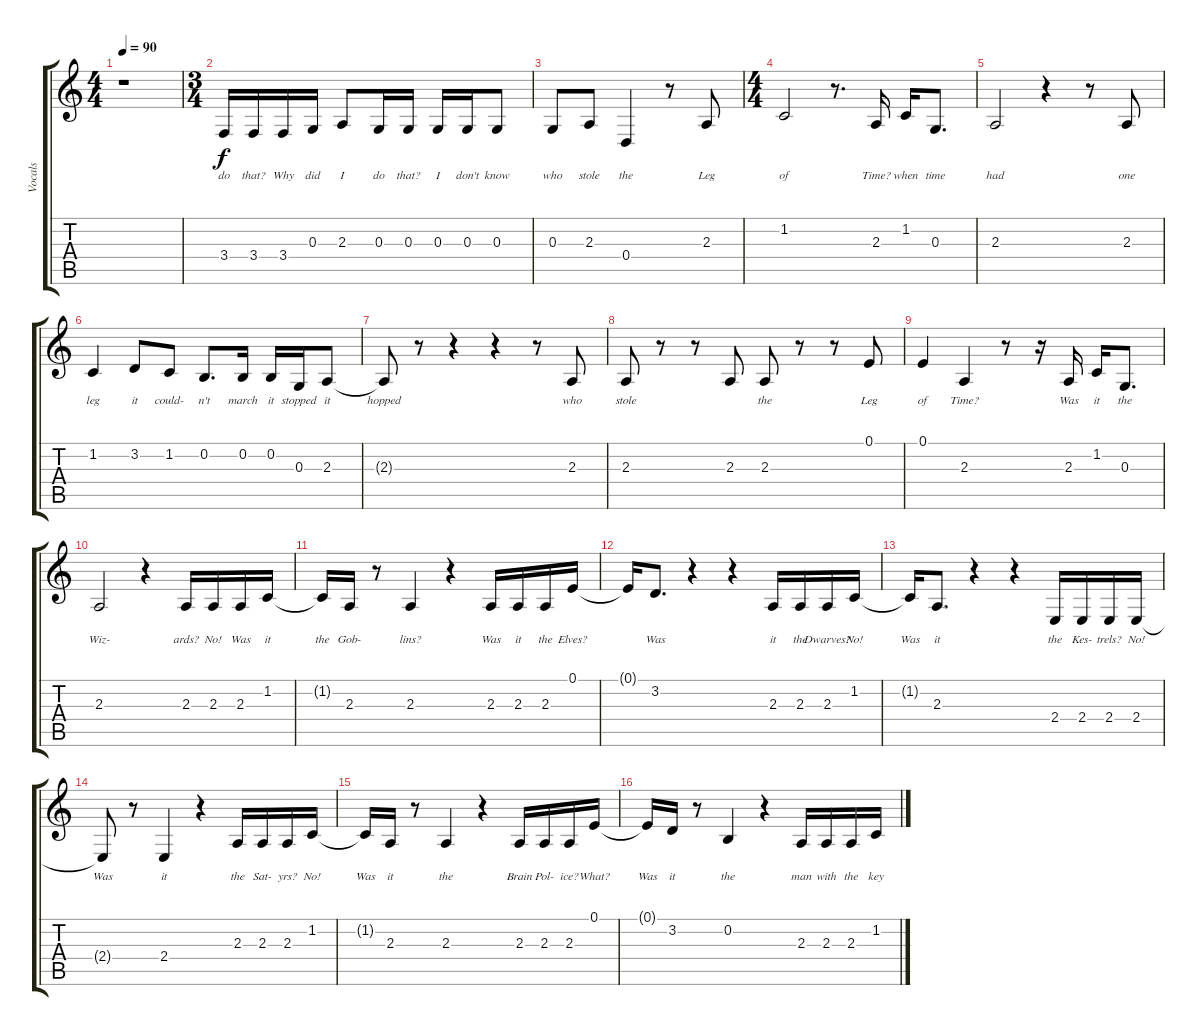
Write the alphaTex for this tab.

\track ("Vocals" "Vocals") {instrument lead6voice}
\staff {score tabs}
\tuning (E4 B3 G3 D3 A2 E2) {hide}
\ts (4 4)
\tempo 90
\clef g2
\ks c
r.1{dy f} |
\ts (3 4)
3.4.16{lyrics (0 "do") lyrics (1 "") lyrics (2 "") lyrics (3 "") lyrics (4 "")} 3.4.16{lyrics (0 "that?") lyrics (1 "") lyrics (2 "") lyrics (3 "") lyrics (4 "")} 3.4.16{lyrics (0 "Why") lyrics (1 "") lyrics (2 "") lyrics (3 "") lyrics (4 "")} 0.3.16{lyrics (0 "did") lyrics (1 "") lyrics (2 "") lyrics (3 "") lyrics (4 "")} 2.3.8{lyrics (0 "I") lyrics (1 "") lyrics (2 "") lyrics (3 "") lyrics (4 "")} 0.3.16{lyrics (0 "do") lyrics (1 "") lyrics (2 "") lyrics (3 "") lyrics (4 "")} 0.3.16{lyrics (0 "that?") lyrics (1 "") lyrics (2 "") lyrics (3 "") lyrics (4 "")} 0.3.16{lyrics (0 "I") lyrics (1 "") lyrics (2 "") lyrics (3 "") lyrics (4 "")} 0.3.16{lyrics (0 "don't") lyrics (1 "") lyrics (2 "") lyrics (3 "") lyrics (4 "")} 0.3.8{lyrics (0 "know") lyrics (1 "") lyrics (2 "") lyrics (3 "") lyrics (4 "")} |
0.3.8{lyrics (0 "who") lyrics (1 "") lyrics (2 "") lyrics (3 "") lyrics (4 "")} 2.3.8{lyrics (0 "stole") lyrics (1 "") lyrics (2 "") lyrics (3 "") lyrics (4 "")} 0.4.4{lyrics (0 "the") lyrics (1 "") lyrics (2 "") lyrics (3 "") lyrics (4 "")} r.8 2.3.8{lyrics (0 "Leg") lyrics (1 "") lyrics (2 "") lyrics (3 "") lyrics (4 "")} |
\ts (4 4)
1.2.2{lyrics (0 "of") lyrics (1 "") lyrics (2 "") lyrics (3 "") lyrics (4 "")} r.8{d} 2.3.16{lyrics (0 "Time?") lyrics (1 "") lyrics (2 "") lyrics (3 "") lyrics (4 "")} 1.2.16{lyrics (0 "when") lyrics (1 "") lyrics (2 "") lyrics (3 "") lyrics (4 "")} 0.3.8{d lyrics (0 "time") lyrics (1 "") lyrics (2 "") lyrics (3 "") lyrics (4 "")} |
2.3.2{lyrics (0 "had") lyrics (1 "") lyrics (2 "") lyrics (3 "") lyrics (4 "")} r.4 r.8 2.3.8{lyrics (0 "one") lyrics (1 "") lyrics (2 "") lyrics (3 "") lyrics (4 "")} |
1.2.4{lyrics (0 "leg") lyrics (1 "") lyrics (2 "") lyrics (3 "") lyrics (4 "")} 3.2.8{lyrics (0 "it") lyrics (1 "") lyrics (2 "") lyrics (3 "") lyrics (4 "")} 1.2.8{lyrics (0 "could-") lyrics (1 "") lyrics (2 "") lyrics (3 "") lyrics (4 "")} 0.2.8{d lyrics (0 "n't") lyrics (1 "") lyrics (2 "") lyrics (3 "") lyrics (4 "")} 0.2.16{lyrics (0 "march") lyrics (1 "") lyrics (2 "") lyrics (3 "") lyrics (4 "")} 0.2.16{lyrics (0 "it") lyrics (1 "") lyrics (2 "") lyrics (3 "") lyrics (4 "")} 0.3.16{lyrics (0 "stopped") lyrics (1 "") lyrics (2 "") lyrics (3 "") lyrics (4 "")} 2.3.8{lyrics (0 "it") lyrics (1 "") lyrics (2 "") lyrics (3 "") lyrics (4 "")} |
2.3{t}.8{lyrics (0 "hopped") lyrics (1 "") lyrics (2 "") lyrics (3 "") lyrics (4 "")} r.8 r.4 r.4 r.8 2.3.8{lyrics (0 "who") lyrics (1 "") lyrics (2 "") lyrics (3 "") lyrics (4 "")} |
2.3.8{lyrics (0 "stole") lyrics (1 "") lyrics (2 "") lyrics (3 "") lyrics (4 "")} r.8 r.8 2.3.8{lyrics (0 "") lyrics (1 "") lyrics (2 "") lyrics (3 "") lyrics (4 "")} 2.3.8{lyrics (0 "the") lyrics (1 "") lyrics (2 "") lyrics (3 "") lyrics (4 "")} r.8 r.8 0.1.8{lyrics (0 "Leg") lyrics (1 "") lyrics (2 "") lyrics (3 "") lyrics (4 "")} |
0.1.4{lyrics (0 "of") lyrics (1 "") lyrics (2 "") lyrics (3 "") lyrics (4 "")} 2.3.4{lyrics (0 "Time?") lyrics (1 "") lyrics (2 "") lyrics (3 "") lyrics (4 "")} r.8 r.16 2.3.16{lyrics (0 "Was") lyrics (1 "") lyrics (2 "") lyrics (3 "") lyrics (4 "")} 1.2.16{lyrics (0 "it") lyrics (1 "") lyrics (2 "") lyrics (3 "") lyrics (4 "")} 0.3.8{d lyrics (0 "the") lyrics (1 "") lyrics (2 "") lyrics (3 "") lyrics (4 "")} |
2.3.2{lyrics (0 "Wiz-") lyrics (1 "") lyrics (2 "") lyrics (3 "") lyrics (4 "")} r.4 2.3.16{lyrics (0 "ards?") lyrics (1 "") lyrics (2 "") lyrics (3 "") lyrics (4 "")} 2.3.16{lyrics (0 "No!") lyrics (1 "") lyrics (2 "") lyrics (3 "") lyrics (4 "")} 2.3.16{lyrics (0 "Was") lyrics (1 "") lyrics (2 "") lyrics (3 "") lyrics (4 "")} 1.2.16{lyrics (0 "it") lyrics (1 "") lyrics (2 "") lyrics (3 "") lyrics (4 "")} |
1.2{t}.16{lyrics (0 "the") lyrics (1 "") lyrics (2 "") lyrics (3 "") lyrics (4 "")} 2.3.16{lyrics (0 "Gob-") lyrics (1 "") lyrics (2 "") lyrics (3 "") lyrics (4 "")} r.8 2.3.4{lyrics (0 "lins?") lyrics (1 "") lyrics (2 "") lyrics (3 "") lyrics (4 "")} r.4 2.3.16{lyrics (0 "Was") lyrics (1 "") lyrics (2 "") lyrics (3 "") lyrics (4 "")} 2.3.16{lyrics (0 "it") lyrics (1 "") lyrics (2 "") lyrics (3 "") lyrics (4 "")} 2.3.16{lyrics (0 "the") lyrics (1 "") lyrics (2 "") lyrics (3 "") lyrics (4 "")} 0.1.16{lyrics (0 "Elves?") lyrics (1 "") lyrics (2 "") lyrics (3 "") lyrics (4 "")} |
0.1{t}.16{lyrics (0 "") lyrics (1 "") lyrics (2 "") lyrics (3 "") lyrics (4 "")} 3.2.8{d lyrics (0 "Was") lyrics (1 "") lyrics (2 "") lyrics (3 "") lyrics (4 "")} r.4 r.4 2.3.16{lyrics (0 "it") lyrics (1 "") lyrics (2 "") lyrics (3 "") lyrics (4 "")} 2.3.16{lyrics (0 "the") lyrics (1 "") lyrics (2 "") lyrics (3 "") lyrics (4 "")} 2.3.16{lyrics (0 "Dwarves?") lyrics (1 "") lyrics (2 "") lyrics (3 "") lyrics (4 "")} 1.2.16{lyrics (0 "No!") lyrics (1 "") lyrics (2 "") lyrics (3 "") lyrics (4 "")} |
1.2{t}.16{lyrics (0 "Was") lyrics (1 "") lyrics (2 "") lyrics (3 "") lyrics (4 "")} 2.3.8{d lyrics (0 "it") lyrics (1 "") lyrics (2 "") lyrics (3 "") lyrics (4 "")} r.4 r.4 2.4.16{lyrics (0 "the") lyrics (1 "") lyrics (2 "") lyrics (3 "") lyrics (4 "")} 2.4.16{lyrics (0 "Kes-") lyrics (1 "") lyrics (2 "") lyrics (3 "") lyrics (4 "")} 2.4.16{lyrics (0 "trels?") lyrics (1 "") lyrics (2 "") lyrics (3 "") lyrics (4 "")} 2.4.16{lyrics (0 "No!") lyrics (1 "") lyrics (2 "") lyrics (3 "") lyrics (4 "")} |
2.4{t}.8{lyrics (0 "Was") lyrics (1 "") lyrics (2 "") lyrics (3 "") lyrics (4 "")} r.8 2.4.4{lyrics (0 "it") lyrics (1 "") lyrics (2 "") lyrics (3 "") lyrics (4 "")} r.4 2.3.16{lyrics (0 "the") lyrics (1 "") lyrics (2 "") lyrics (3 "") lyrics (4 "")} 2.3.16{lyrics (0 "Sat-") lyrics (1 "") lyrics (2 "") lyrics (3 "") lyrics (4 "")} 2.3.16{lyrics (0 "yrs?") lyrics (1 "") lyrics (2 "") lyrics (3 "") lyrics (4 "")} 1.2.16{lyrics (0 "No!") lyrics (1 "") lyrics (2 "") lyrics (3 "") lyrics (4 "")} |
1.2{t}.16{lyrics (0 "Was") lyrics (1 "") lyrics (2 "") lyrics (3 "") lyrics (4 "")} 2.3.16{lyrics (0 "it") lyrics (1 "") lyrics (2 "") lyrics (3 "") lyrics (4 "")} r.8 2.3.4{lyrics (0 "the") lyrics (1 "") lyrics (2 "") lyrics (3 "") lyrics (4 "")} r.4 2.3.16{lyrics (0 "Brain") lyrics (1 "") lyrics (2 "") lyrics (3 "") lyrics (4 "")} 2.3.16{lyrics (0 "Pol-") lyrics (1 "") lyrics (2 "") lyrics (3 "") lyrics (4 "")} 2.3.16{lyrics (0 "ice?") lyrics (1 "") lyrics (2 "") lyrics (3 "") lyrics (4 "")} 0.1.16{lyrics (0 "What?") lyrics (1 "") lyrics (2 "") lyrics (3 "") lyrics (4 "")} |
0.1{t}.16{lyrics (0 "Was") lyrics (1 "") lyrics (2 "") lyrics (3 "") lyrics (4 "")} 3.2.16{lyrics (0 "it") lyrics (1 "") lyrics (2 "") lyrics (3 "") lyrics (4 "")} r.8 0.2.4{lyrics (0 "the") lyrics (1 "") lyrics (2 "") lyrics (3 "") lyrics (4 "")} r.4 2.3.16{lyrics (0 "man") lyrics (1 "") lyrics (2 "") lyrics (3 "") lyrics (4 "")} 2.3.16{lyrics (0 "with") lyrics (1 "") lyrics (2 "") lyrics (3 "") lyrics (4 "")} 2.3.16{lyrics (0 "the") lyrics (1 "") lyrics (2 "") lyrics (3 "") lyrics (4 "")} 1.2.16{lyrics (0 "key") lyrics (1 "") lyrics (2 "") lyrics (3 "") lyrics (4 "")}
